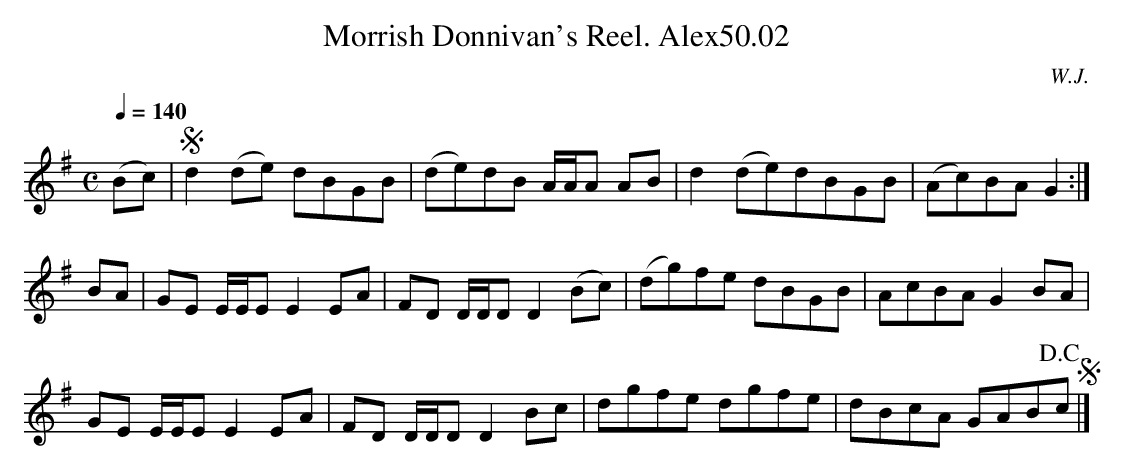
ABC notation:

X:1
T:Morrish Donnivan's Reel. Alex50.02
C:W.J.
M:C
L:1/8
Q:1/4=140
K:G
(Bc)|!segno!d2 (de) dBGB|(de)dB A/A/A AB|d2(de)dBGB|(Ac)BA G2:|
BA|GE E/E/E E2 EA|FD D/D/D D2 (Bc)|(dg)fe dBGB|AcBA G2 BA|
GE E/E/E E2 EA|FD D/D/D D2 Bc|dgfe dgfe|dBcA GAB!D.C.!c !segno!|]
